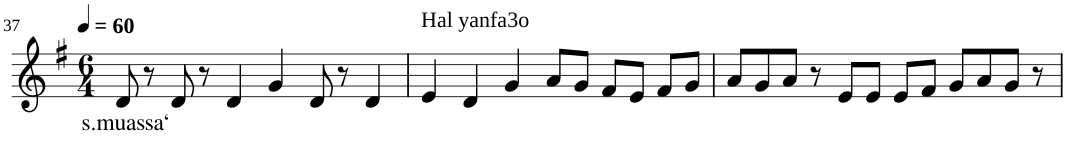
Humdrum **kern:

**kern	**text
*part1	*part1
*staff1	*staff1
*I"Violin	*
!!LO:PB:g=z
*clefG2	*
*k[f#]	*
*G:	*
*M6/4	*
*MM60	*
=37	=37
!	!LO:LY:b
8d/	s.muassa‘
8r	.
8d/	.
8r	.
4d/	.
4g/	.
8d/	.
8r	.
4d/	.
=38	=38
!LO:TX:a:t=Hal yanfa3o	!
4e/	.
4d/	.
4g/	.
8a/L	.
8g/J	.
8f#/L	.
8e/J	.
8f#/L	.
8g/J	.
=39	=39
8a/L	.
8g/	.
8a/J	.
8r	.
8e/L	.
8e/J	.
8e/L	.
8f#/J	.
8g/L	.
8a/	.
8g/J	.
8r	.
=	=
*-	*-
